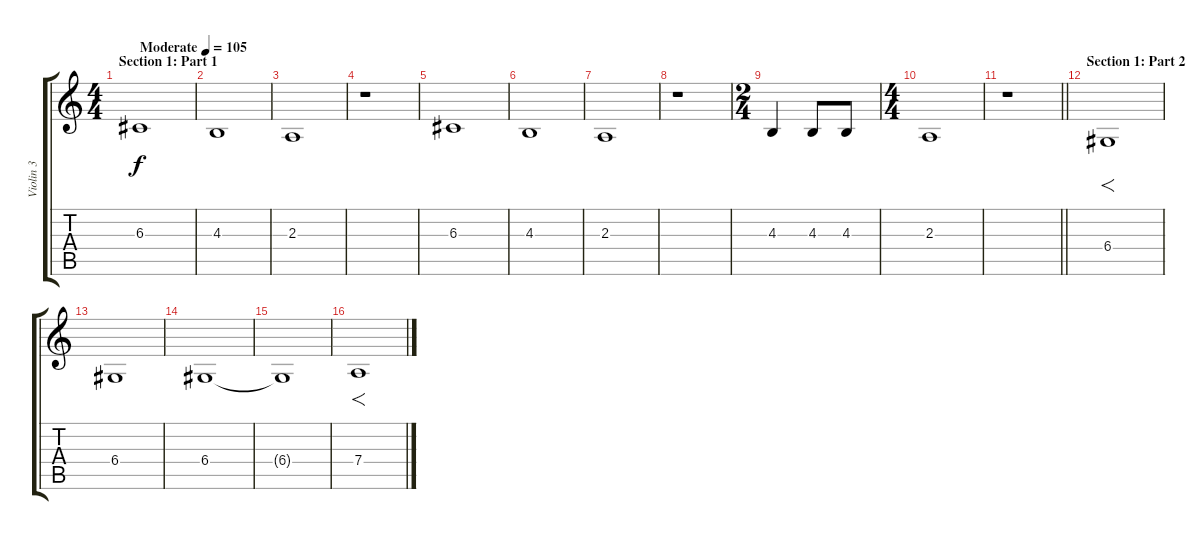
\track ("Violin 3" "Violin 3") {instrument stringensemble1}
\staff {score tabs}
\tuning (E4 B3 G3 D3 A2 E2) {hide}
\ts (4 4)
\section ("" "Section 1: Part 1")
\tempo (105 "Moderate")
\clef g2
\ks c
6.3.1{dy f instrument stringensemble1} |
4.3.1 |
2.3.1{volume 0} |
r.1 |
6.3.1{volume 12} |
4.3.1 |
2.3.1{volume 0} |
r.1 |
\ts (2 4)
4.3.4{volume 12} 4.3.8 4.3.8 |
\ts (4 4)
2.3.1{volume 0} |
\barLineRight lightlight
r.1 |
\section ("" "Section 1: Part 2")
6.4.1{f volume 12} |
6.4.1 |
6.4.1 |
6.4{t}.1 |
7.4.1{f}
